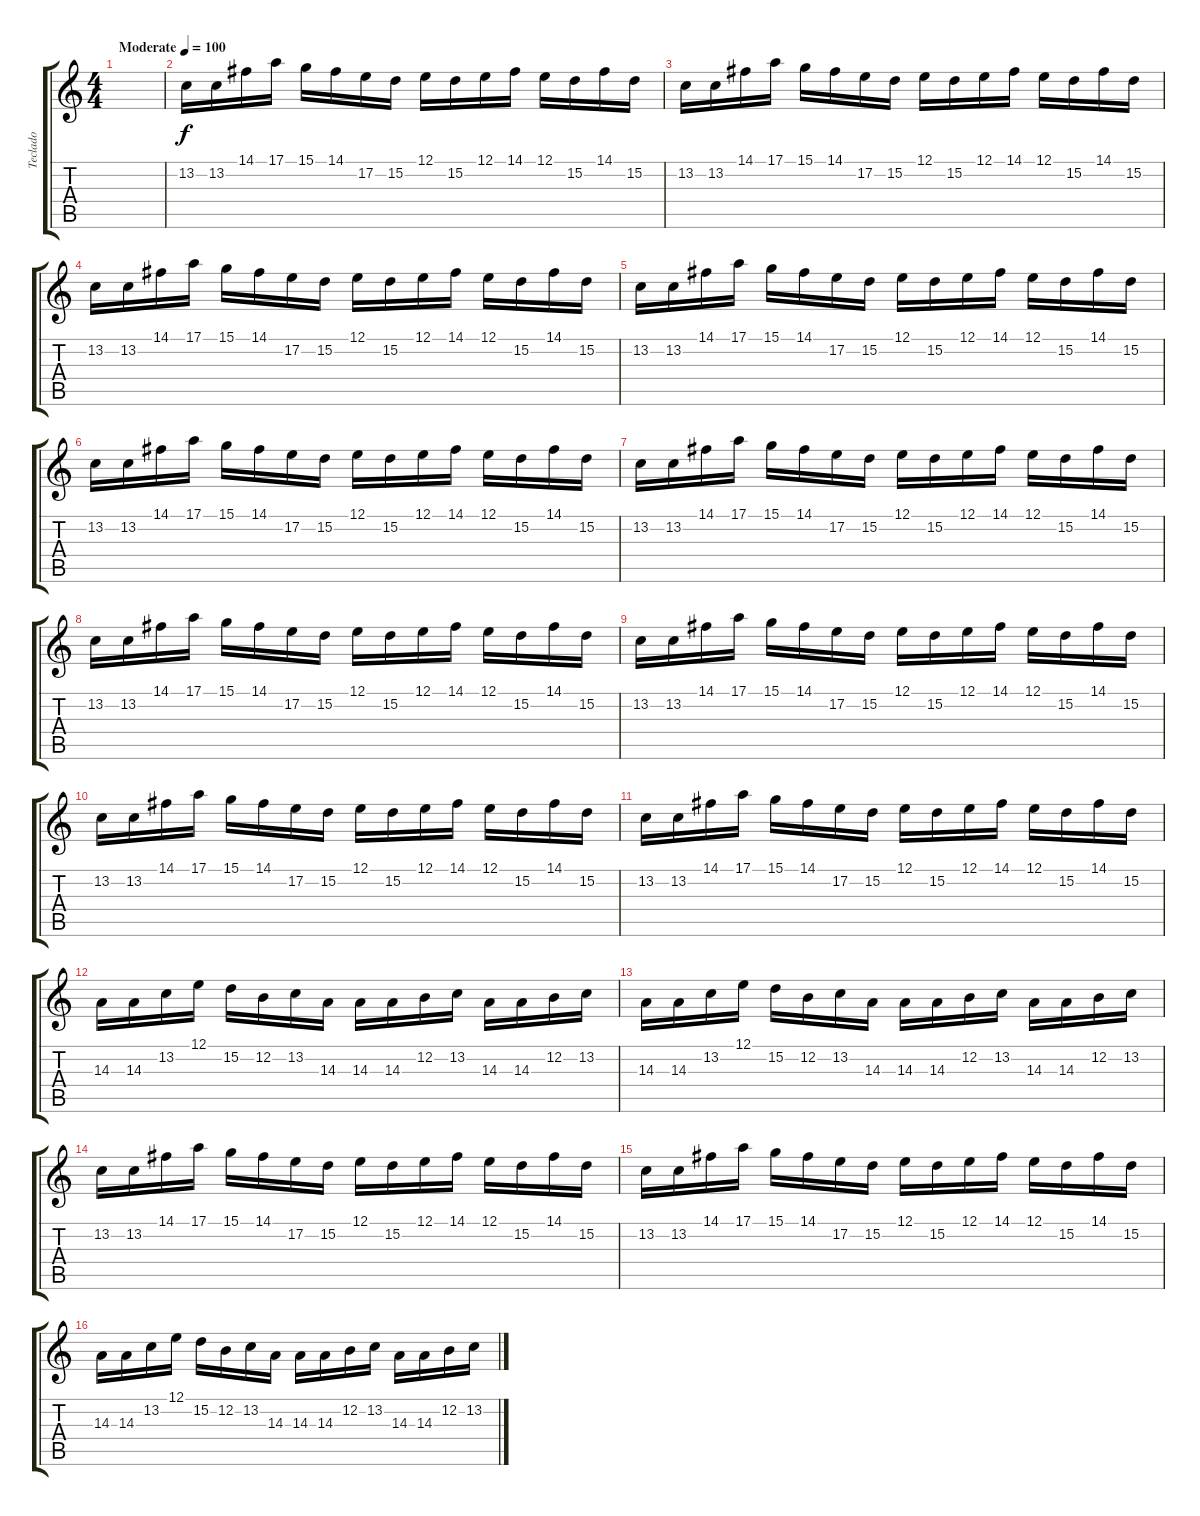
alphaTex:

\track ("Teclado" "Teclado") {instrument fx1rain}
\staff {score tabs}
\tuning (E4 B3 G3 D3 A2 E2) {hide}
\ts (4 4)
\tempo (100 "Moderate")
\clef g2
\ks c
|
13.2.16 13.2.16 14.1.16 17.1.16 15.1.16 14.1.16 17.2.16 15.2.16 12.1.16 15.2.16 12.1.16 14.1.16 12.1.16 15.2.16 14.1.16 15.2.16 |
13.2.16 13.2.16 14.1.16 17.1.16 15.1.16 14.1.16 17.2.16 15.2.16 12.1.16 15.2.16 12.1.16 14.1.16 12.1.16 15.2.16 14.1.16 15.2.16 |
13.2.16 13.2.16 14.1.16 17.1.16 15.1.16 14.1.16 17.2.16 15.2.16 12.1.16 15.2.16 12.1.16 14.1.16 12.1.16 15.2.16 14.1.16 15.2.16 |
13.2.16 13.2.16 14.1.16 17.1.16 15.1.16 14.1.16 17.2.16 15.2.16 12.1.16 15.2.16 12.1.16 14.1.16 12.1.16 15.2.16 14.1.16 15.2.16 |
13.2.16 13.2.16 14.1.16 17.1.16 15.1.16 14.1.16 17.2.16 15.2.16 12.1.16 15.2.16 12.1.16 14.1.16 12.1.16 15.2.16 14.1.16 15.2.16 |
13.2.16 13.2.16 14.1.16 17.1.16 15.1.16 14.1.16 17.2.16 15.2.16 12.1.16 15.2.16 12.1.16 14.1.16 12.1.16 15.2.16 14.1.16 15.2.16 |
13.2.16 13.2.16 14.1.16 17.1.16 15.1.16 14.1.16 17.2.16 15.2.16 12.1.16 15.2.16 12.1.16 14.1.16 12.1.16 15.2.16 14.1.16 15.2.16 |
13.2.16 13.2.16 14.1.16 17.1.16 15.1.16 14.1.16 17.2.16 15.2.16 12.1.16 15.2.16 12.1.16 14.1.16 12.1.16 15.2.16 14.1.16 15.2.16 |
13.2.16 13.2.16 14.1.16 17.1.16 15.1.16 14.1.16 17.2.16 15.2.16 12.1.16 15.2.16 12.1.16 14.1.16 12.1.16 15.2.16 14.1.16 15.2.16 |
13.2.16 13.2.16 14.1.16 17.1.16 15.1.16 14.1.16 17.2.16 15.2.16 12.1.16 15.2.16 12.1.16 14.1.16 12.1.16 15.2.16 14.1.16 15.2.16 |
14.3.16 14.3.16 13.2.16 12.1.16 15.2.16 12.2.16 13.2.16 14.3.16 14.3.16 14.3.16 12.2.16 13.2.16 14.3.16 14.3.16 12.2.16 13.2.16 |
14.3.16 14.3.16 13.2.16 12.1.16 15.2.16 12.2.16 13.2.16 14.3.16 14.3.16 14.3.16 12.2.16 13.2.16 14.3.16 14.3.16 12.2.16 13.2.16 |
13.2.16 13.2.16 14.1.16 17.1.16 15.1.16 14.1.16 17.2.16 15.2.16 12.1.16 15.2.16 12.1.16 14.1.16 12.1.16 15.2.16 14.1.16 15.2.16 |
13.2.16 13.2.16 14.1.16 17.1.16 15.1.16 14.1.16 17.2.16 15.2.16 12.1.16 15.2.16 12.1.16 14.1.16 12.1.16 15.2.16 14.1.16 15.2.16 |
14.3.16 14.3.16 13.2.16 12.1.16 15.2.16 12.2.16 13.2.16 14.3.16 14.3.16 14.3.16 12.2.16 13.2.16 14.3.16 14.3.16 12.2.16 13.2.16
